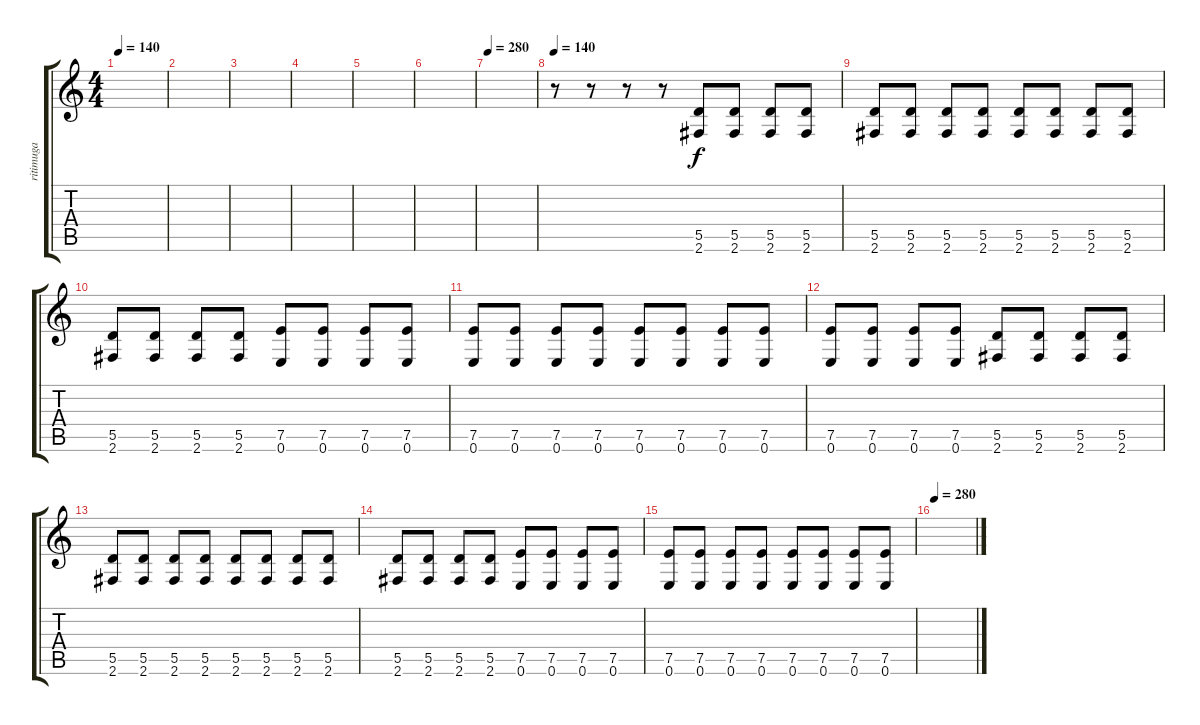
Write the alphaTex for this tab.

\track ("ritimuga" "ritimuga") {instrument distortionguitar}
\staff {score tabs}
\tuning (E4 B3 G3 D3 A2 E2) {hide}
\ts (4 4)
\tempo 140
\clef g2
\ks c
|
|
|
|
|
|
\tempo 280
|
\tempo 140
r.8 r.8 r.8 r.8 (5.5 2.6).8 (5.5 2.6).8 (5.5 2.6).8 (5.5 2.6).8 |
(5.5 2.6).8 (5.5 2.6).8 (5.5 2.6).8 (5.5 2.6).8 (5.5 2.6).8 (5.5 2.6).8 (5.5 2.6).8 (5.5 2.6).8 |
(5.5 2.6).8 (5.5 2.6).8 (5.5 2.6).8 (5.5 2.6).8 (7.5 0.6).8 (7.5 0.6).8 (7.5 0.6).8 (7.5 0.6).8 |
(7.5 0.6).8 (7.5 0.6).8 (7.5 0.6).8 (7.5 0.6).8 (7.5 0.6).8 (7.5 0.6).8 (7.5 0.6).8 (7.5 0.6).8 |
(7.5 0.6).8 (7.5 0.6).8 (7.5 0.6).8 (7.5 0.6).8 (5.5 2.6).8 (5.5 2.6).8 (5.5 2.6).8 (5.5 2.6).8 |
(5.5 2.6).8 (5.5 2.6).8 (5.5 2.6).8 (5.5 2.6).8 (5.5 2.6).8 (5.5 2.6).8 (5.5 2.6).8 (5.5 2.6).8 |
(5.5 2.6).8 (5.5 2.6).8 (5.5 2.6).8 (5.5 2.6).8 (7.5 0.6).8 (7.5 0.6).8 (7.5 0.6).8 (7.5 0.6).8 |
(7.5 0.6).8 (7.5 0.6).8 (7.5 0.6).8 (7.5 0.6).8 (7.5 0.6).8 (7.5 0.6).8 (7.5 0.6).8 (7.5 0.6).8 |
\tempo 280
